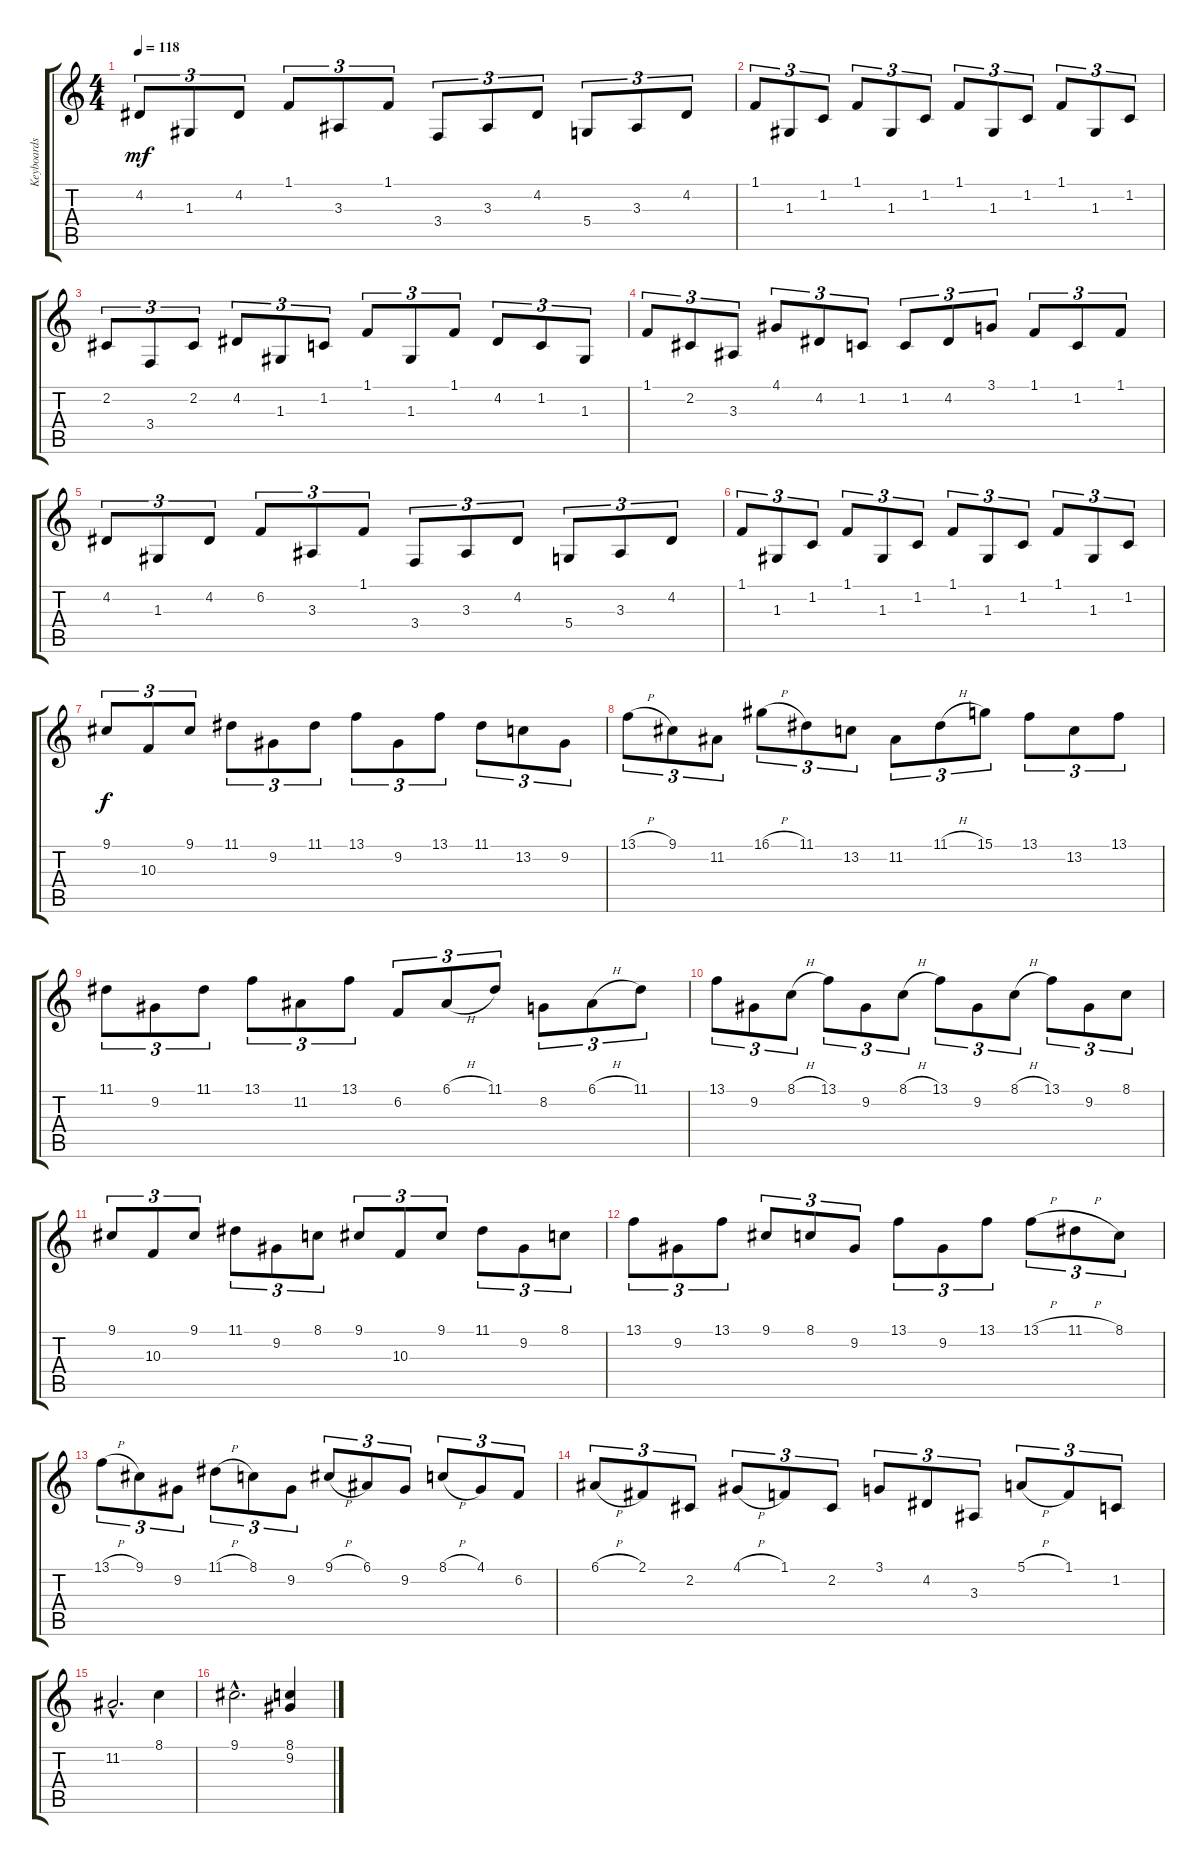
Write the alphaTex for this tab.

\track ("Keyboards" "Keyboards") {instrument drawbarorgan}
\staff {score tabs}
\tuning (E4 B3 G3 D3 A2 E2) {hide}
\ts (4 4)
\tempo 118
\clef g2
\ks c
4.2.8{tu (3 2) dy mf} 1.3.8{tu (3 2)} 4.2.8{tu (3 2)} 1.1.8{tu (3 2)} 3.3.8{tu (3 2)} 1.1.8{tu (3 2)} 3.4.8{tu (3 2)} 3.3.8{tu (3 2)} 4.2.8{tu (3 2)} 5.4.8{tu (3 2)} 3.3.8{tu (3 2)} 4.2.8{tu (3 2)} |
1.1.8{tu (3 2)} 1.3.8{tu (3 2)} 1.2.8{tu (3 2)} 1.1.8{tu (3 2)} 1.3.8{tu (3 2)} 1.2.8{tu (3 2)} 1.1.8{tu (3 2)} 1.3.8{tu (3 2)} 1.2.8{tu (3 2)} 1.1.8{tu (3 2)} 1.3.8{tu (3 2)} 1.2.8{tu (3 2)} |
2.2.8{tu (3 2)} 3.4.8{tu (3 2)} 2.2.8{tu (3 2)} 4.2.8{tu (3 2)} 1.3.8{tu (3 2)} 1.2.8{tu (3 2)} 1.1.8{tu (3 2)} 1.3.8{tu (3 2)} 1.1.8{tu (3 2)} 4.2.8{tu (3 2)} 1.2.8{tu (3 2)} 1.3.8{tu (3 2)} |
1.1.8{tu (3 2)} 2.2.8{tu (3 2)} 3.3.8{tu (3 2)} 4.1.8{tu (3 2)} 4.2.8{tu (3 2)} 1.2.8{tu (3 2)} 1.2.8{tu (3 2)} 4.2.8{tu (3 2)} 3.1.8{tu (3 2)} 1.1.8{tu (3 2)} 1.2.8{tu (3 2)} 1.1.8{tu (3 2)} |
4.2.8{tu (3 2)} 1.3.8{tu (3 2)} 4.2.8{tu (3 2)} 6.2.8{tu (3 2)} 3.3.8{tu (3 2)} 1.1.8{tu (3 2)} 3.4.8{tu (3 2)} 3.3.8{tu (3 2)} 4.2.8{tu (3 2)} 5.4.8{tu (3 2)} 3.3.8{tu (3 2)} 4.2.8{tu (3 2)} |
1.1.8{tu (3 2)} 1.3.8{tu (3 2)} 1.2.8{tu (3 2)} 1.1.8{tu (3 2)} 1.3.8{tu (3 2)} 1.2.8{tu (3 2)} 1.1.8{tu (3 2)} 1.3.8{tu (3 2)} 1.2.8{tu (3 2)} 1.1.8{tu (3 2)} 1.3.8{tu (3 2)} 1.2.8{tu (3 2)} |
9.1.8{tu (3 2) dy f} 10.3.8{tu (3 2)} 9.1.8{tu (3 2)} 11.1.8{tu (3 2)} 9.2.8{tu (3 2)} 11.1.8{tu (3 2)} 13.1.8{tu (3 2)} 9.2.8{tu (3 2)} 13.1.8{tu (3 2)} 11.1.8{tu (3 2)} 13.2.8{tu (3 2)} 9.2.8{tu (3 2)} |
13.1{h}.8{tu (3 2)} 9.1.8{tu (3 2)} 11.2.8{tu (3 2)} 16.1{h}.8{tu (3 2)} 11.1.8{tu (3 2)} 13.2.8{tu (3 2)} 11.2.8{tu (3 2)} 11.1{h}.8{tu (3 2)} 15.1.8{tu (3 2)} 13.1.8{tu (3 2)} 13.2.8{tu (3 2)} 13.1.8{tu (3 2)} |
11.1.8{tu (3 2)} 9.2.8{tu (3 2)} 11.1.8{tu (3 2)} 13.1.8{tu (3 2)} 11.2.8{tu (3 2)} 13.1.8{tu (3 2)} 6.2.8{tu (3 2)} 6.1{h}.8{tu (3 2)} 11.1.8{tu (3 2)} 8.2.8{tu (3 2)} 6.1{h}.8{tu (3 2)} 11.1.8{tu (3 2)} |
13.1.8{tu (3 2)} 9.2.8{tu (3 2)} 8.1{h}.8{tu (3 2)} 13.1.8{tu (3 2)} 9.2.8{tu (3 2)} 8.1{h}.8{tu (3 2)} 13.1.8{tu (3 2)} 9.2.8{tu (3 2)} 8.1{h}.8{tu (3 2)} 13.1.8{tu (3 2)} 9.2.8{tu (3 2)} 8.1.8{tu (3 2)} |
9.1.8{tu (3 2)} 10.3.8{tu (3 2)} 9.1.8{tu (3 2)} 11.1.8{tu (3 2)} 9.2.8{tu (3 2)} 8.1.8{tu (3 2)} 9.1.8{tu (3 2)} 10.3.8{tu (3 2)} 9.1.8{tu (3 2)} 11.1.8{tu (3 2)} 9.2.8{tu (3 2)} 8.1.8{tu (3 2)} |
13.1.8{tu (3 2)} 9.2.8{tu (3 2)} 13.1.8{tu (3 2)} 9.1.8{tu (3 2)} 8.1.8{tu (3 2)} 9.2.8{tu (3 2)} 13.1.8{tu (3 2)} 9.2.8{tu (3 2)} 13.1.8{tu (3 2)} 13.1{h}.8{tu (3 2)} 11.1{h}.8{tu (3 2)} 8.1.8{tu (3 2)} |
13.1{h}.8{tu (3 2)} 9.1.8{tu (3 2)} 9.2.8{tu (3 2)} 11.1{h}.8{tu (3 2)} 8.1.8{tu (3 2)} 9.2.8{tu (3 2)} 9.1{h}.8{tu (3 2)} 6.1.8{tu (3 2)} 9.2.8{tu (3 2)} 8.1{h}.8{tu (3 2)} 4.1.8{tu (3 2)} 6.2.8{tu (3 2)} |
6.1{h}.8{tu (3 2)} 2.1.8{tu (3 2)} 2.2.8{tu (3 2)} 4.1{h}.8{tu (3 2)} 1.1.8{tu (3 2)} 2.2.8{tu (3 2)} 3.1.8{tu (3 2)} 4.2.8{tu (3 2)} 3.3.8{tu (3 2)} 5.1{h}.8{tu (3 2)} 1.1.8{tu (3 2)} 1.2.8{tu (3 2)} |
11.2{hac}.2{d} 8.1.4 |
9.1{hac}.2{d} (8.1 9.2).4
